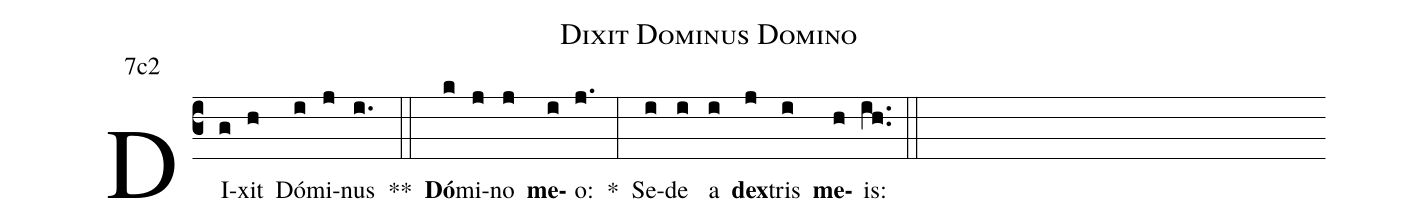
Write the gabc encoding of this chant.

name:Dixit Dominus Domino;
office-part:Antiphona;
mode:7;
annotation:7c2;
%%
(c3) DI(g)xit(h) Dó(i)mi(j)nus(i.) **(::) <b>Dó</b>(k)mi(j)no(j) <b>me</b>(i)o:(j.) *(:) Se(i)de(i) a(i) <b>dex</b>(j)tris(i) <b>me</b>(h)is:(ih..) (::)
